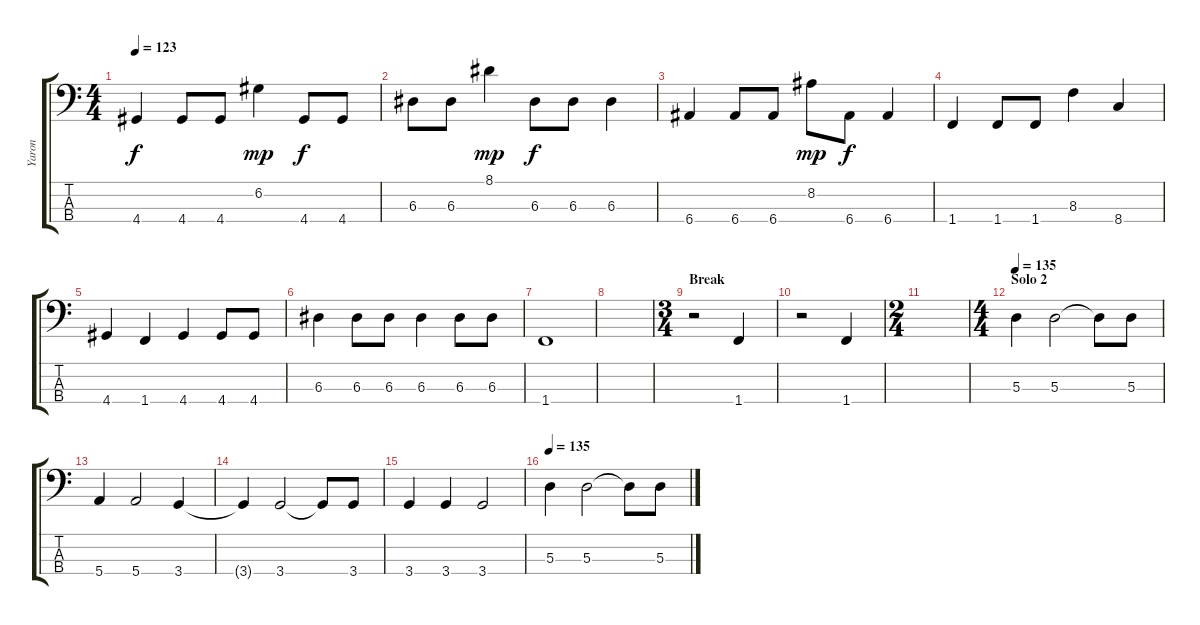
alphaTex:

\track ("Yaron" "Yaron") {instrument electricbassfinger}
\staff {score tabs}
\tuning (G2 D2 A1 E1) {hide}
\ts (4 4)
\tempo 123
\clef f4
\ks c
4.4.4{dy f} 4.4.8 4.4.8 6.2.4{dy mp} 4.4.8{dy f} 4.4.8 |
6.3.8 6.3.8 8.1.4{dy mp} 6.3.8{dy f} 6.3.8 6.3.4 |
6.4.4 6.4.8 6.4.8 8.2.8{dy mp} 6.4.8{dy f} 6.4.4 |
1.4.4 1.4.8 1.4.8 8.3.4 8.4.4 |
4.4.4 1.4.4 4.4.4 4.4.8 4.4.8 |
6.3.4 6.3.8 6.3.8 6.3.4 6.3.8 6.3.8 |
1.4.1 |
|
\ts (3 4)
\section ("" "Break")
r.2 1.4.4 |
r.2 1.4.4 |
\ts (2 4)
|
\ts (4 4)
\section ("" "Solo 2")
\tempo 135
5.3.4 5.3.2 5.3{t}.8 5.3.8 |
5.4.4 5.4.2 3.4.4 |
3.4{t}.4 3.4.2 3.4{t}.8 3.4.8 |
3.4.4 3.4.4 3.4.2 |
\tempo 135
5.3.4 5.3.2 5.3{t}.8 5.3.8
